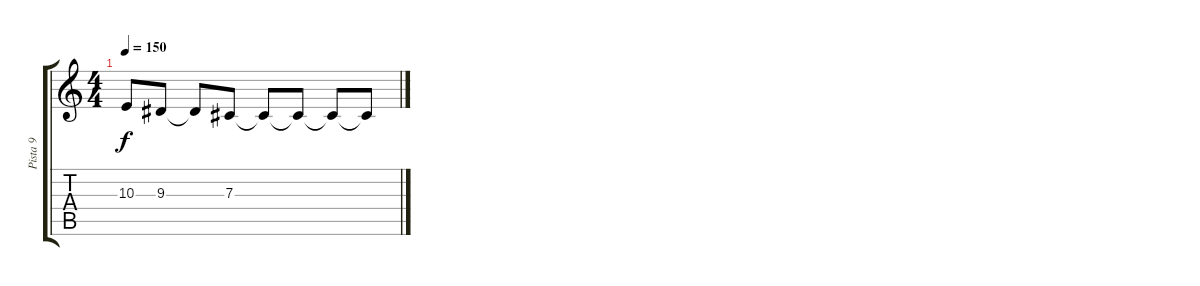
\track ("Pista 9" "Pista 9") {instrument stringensemble1}
\staff {score tabs}
\tuning (Eb4 Bb3 Gb3 Db3 Ab2 Eb2) {hide}
\ts (4 4)
\tempo 150
\clef g2
\ks c
10.3.8{dy f} 9.3.8 9.3{t}.8 7.3.8 7.3{t}.8 7.3{t}.8 7.3{t}.8 7.3{t}.8
